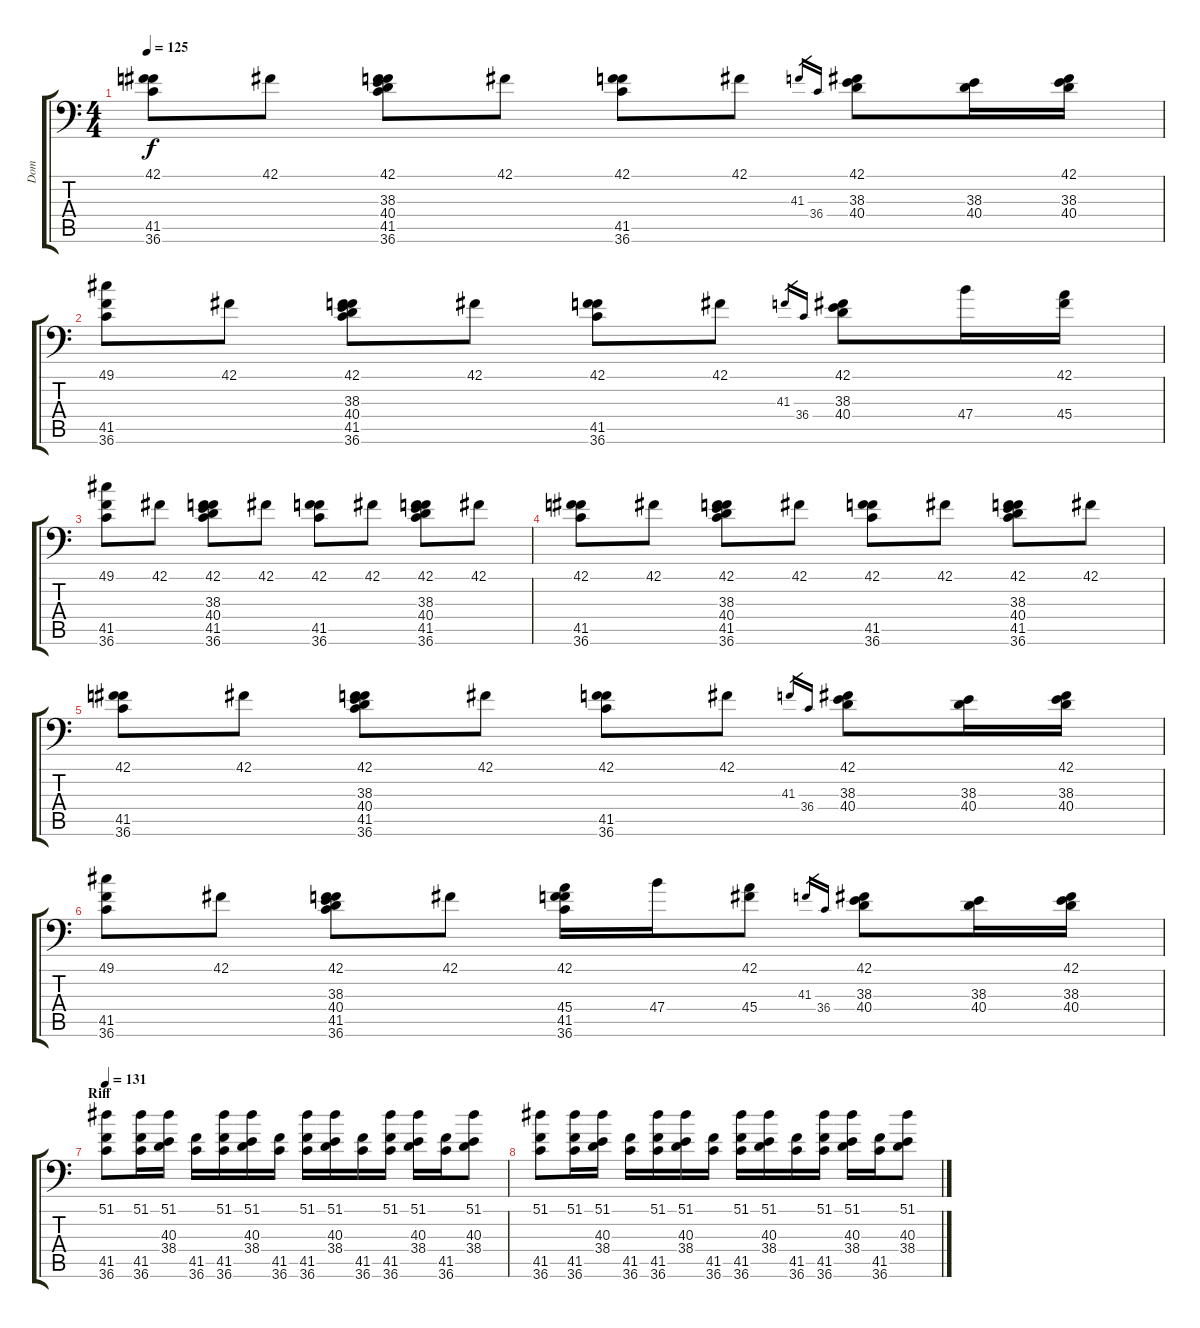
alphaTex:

\track ("Dom" "Dom") {instrument acousticgrandpiano}
\staff {score tabs}
\tuning (C-1 C-1 C-1 C-1 C-1 C-1) {hide}
\ts (4 4)
\tempo 125
\clef f4
\ks c
(42.1 41.5 36.6).8{dy f} 42.1.8 (42.1 38.3 40.4 41.5 36.6).8 42.1.8 (42.1 41.5 36.6).8 42.1.8 41.3.16{gr} 36.4.16{gr} (42.1 38.3 40.4).8 (38.3 40.4).16 (42.1 38.3 40.4).16 |
(49.1 41.5 36.6).8 42.1.8 (42.1 38.3 40.4 41.5 36.6).8 42.1.8 (42.1 41.5 36.6).8 42.1.8 41.3.16{gr} 36.4.16{gr} (42.1 38.3 40.4).8 47.4.16 (42.1 45.4).16 |
(49.1 41.5 36.6).8 42.1.8 (42.1 38.3 40.4 41.5 36.6).8 42.1.8 (42.1 41.5 36.6).8 42.1.8 (42.1 38.3 40.4 41.5 36.6).8 42.1.8 |
(42.1 41.5 36.6).8 42.1.8 (42.1 38.3 40.4 41.5 36.6).8 42.1.8 (42.1 41.5 36.6).8 42.1.8 (42.1 38.3 40.4 41.5 36.6).8 42.1.8 |
(42.1 41.5 36.6).8 42.1.8 (42.1 38.3 40.4 41.5 36.6).8 42.1.8 (42.1 41.5 36.6).8 42.1.8 41.3.16{gr} 36.4.16{gr} (42.1 38.3 40.4).8 (38.3 40.4).16 (42.1 38.3 40.4).16 |
(49.1 41.5 36.6).8 42.1.8 (42.1 38.3 40.4 41.5 36.6).8 42.1.8 (42.1 45.4 41.5 36.6).16 47.4.16 (42.1 45.4).8 41.3.16{gr} 36.4.16{gr} (42.1 38.3 40.4).8 (38.3 40.4).16 (42.1 38.3 40.4).16 |
\section ("" "Riff")
\tempo 131
(51.1 41.5 36.6).8 (51.1 41.5 36.6).16 (51.1 40.3 38.4).16 (41.5 36.6).16 (51.1 41.5 36.6).16 (51.1 40.3 38.4).16 (41.5 36.6).16 (51.1 41.5 36.6).16 (51.1 40.3 38.4).16 (41.5 36.6).16 (51.1 41.5 36.6).16 (51.1 40.3 38.4).16 (41.5 36.6).16 (51.1 40.3 38.4).8 |
(51.1 41.5 36.6).8 (51.1 41.5 36.6).16 (51.1 40.3 38.4).16 (41.5 36.6).16 (51.1 41.5 36.6).16 (51.1 40.3 38.4).16 (41.5 36.6).16 (51.1 41.5 36.6).16 (51.1 40.3 38.4).16 (41.5 36.6).16 (51.1 41.5 36.6).16 (51.1 40.3 38.4).16 (41.5 36.6).16 (51.1 40.3 38.4).8
